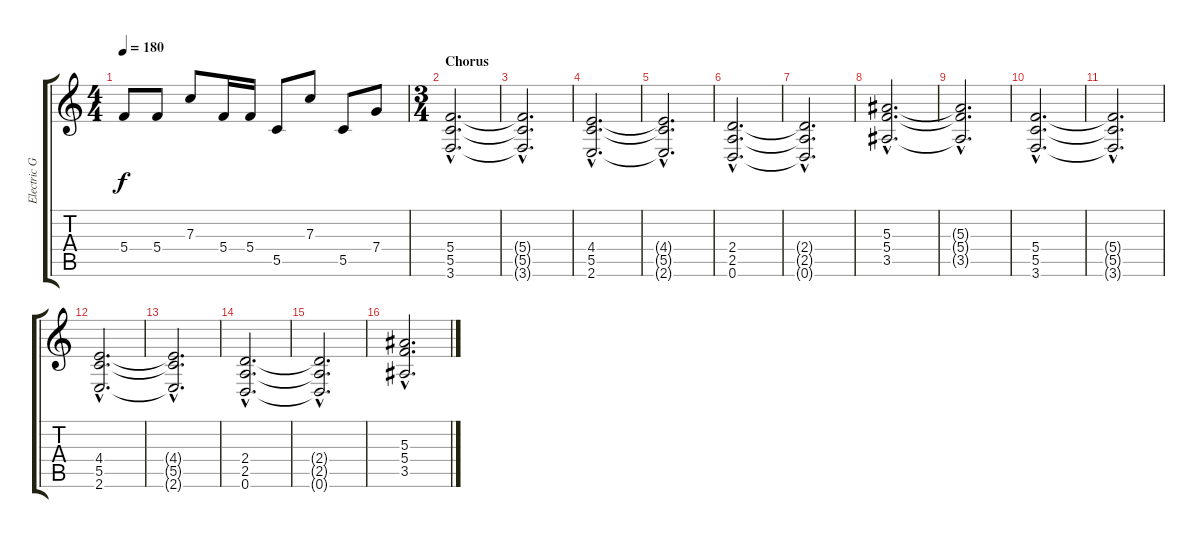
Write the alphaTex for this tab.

\track ("Electric Guitar 1" "Electric G") {instrument distortionguitar}
\staff {score tabs}
\tuning (D4 A3 F3 C3 G2 D2) {hide}
\ts (4 4)
\tempo 180
\clef g2
\ks c
5.4.8{dy f} 5.4.8 7.3.8 5.4.16 5.4.16 5.5.8 7.3.8 5.5.8 7.4.8 |
\ts (3 4)
\section ("" "Chorus")
(5.4{hac} 5.5{hac} 3.6{hac}).2{d} |
(5.4{hac t} 5.5{hac t} 3.6{hac t}).2{d} |
(4.4{hac} 5.5{hac} 2.6{hac}).2{d} |
(4.4{hac t} 5.5{hac t} 2.6{hac t}).2{d} |
(2.4{hac} 2.5{hac} 0.6{hac}).2{d} |
(2.4{hac t} 2.5{hac t} 0.6{hac t}).2{d} |
(5.3{hac} 5.4{hac} 3.5{hac}).2{d} |
(5.3{hac t} 5.4{hac t} 3.5{hac t}).2{d} |
(5.4{hac} 5.5{hac} 3.6{hac}).2{d} |
(5.4{hac t} 5.5{hac t} 3.6{hac t}).2{d} |
(4.4{hac} 5.5{hac} 2.6{hac}).2{d} |
(4.4{hac t} 5.5{hac t} 2.6{hac t}).2{d} |
(2.4{hac} 2.5{hac} 0.6{hac}).2{d} |
(2.4{hac t} 2.5{hac t} 0.6{hac t}).2{d} |
(5.3{hac} 5.4{hac} 3.5{hac}).2{d}
